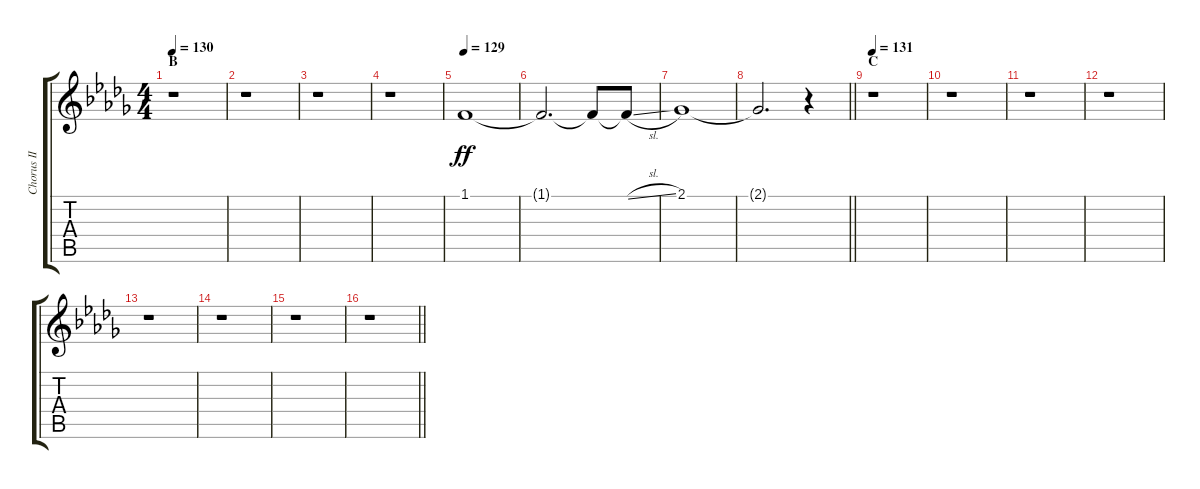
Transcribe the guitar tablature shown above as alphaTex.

\track ("Chorus II" "Chorus II") {instrument voiceoohs}
\staff {score tabs}
\tuning (E4 B3 G3 D3 A2 E2) {hide}
\ts (4 4)
\section ("" "B")
\tempo 130
\clef g2
\ks db
r.1{dy ff} |
r.1 |
r.1 |
r.1 |
\tempo 129
1.1.1 |
1.1{t}.2{d} 1.1{t}.8 1.1{sl t}.8 |
2.1.1 |
\barLineRight lightlight
2.1{t}.2{d} r.4 |
\section ("" "C")
\tempo 131
r.1 |
r.1 |
r.1 |
r.1 |
r.1 |
r.1 |
r.1 |
\barLineRight lightlight
r.1
